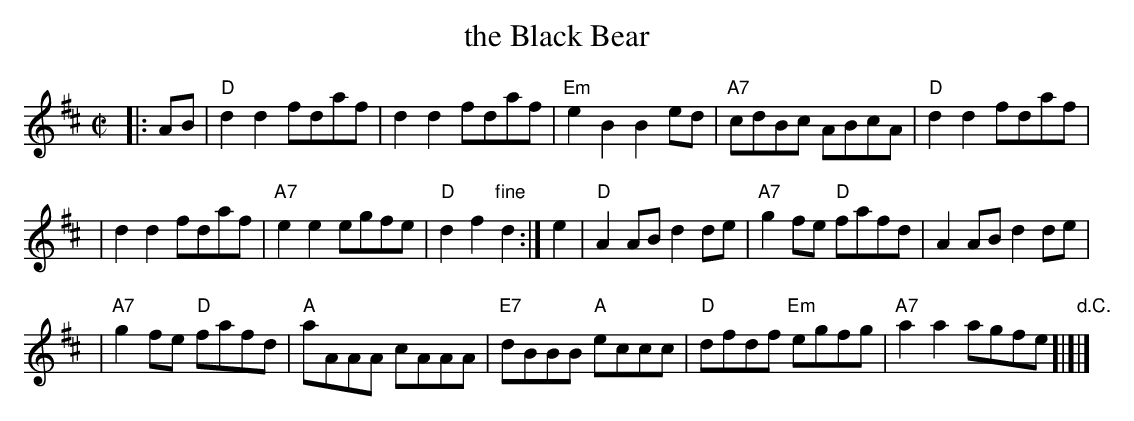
X:1
T: the Black Bear
M: C|
L: 1/8
K: D
|: AB | "D"d2d2 fdaf | d2d2 fdaf | "Em"e2B2 B2ed | "A7"cdBc ABcA | "D"d2d2 fdaf |
| d2d2 fdaf | "A7"e2e2 egfe | "D"d2f2 "fine"d2 :| e2 | "D"A2AB d2de | "A7"g2fe "D"fafd | A2AB d2de |
| "A7"g2fe "D"fafd | "A"aAAA cAAA | "E7"dBBB "A"eccc | "D"dfdf "Em"egfg | "A7"a2a2 agfe "d.C."[|]|]
